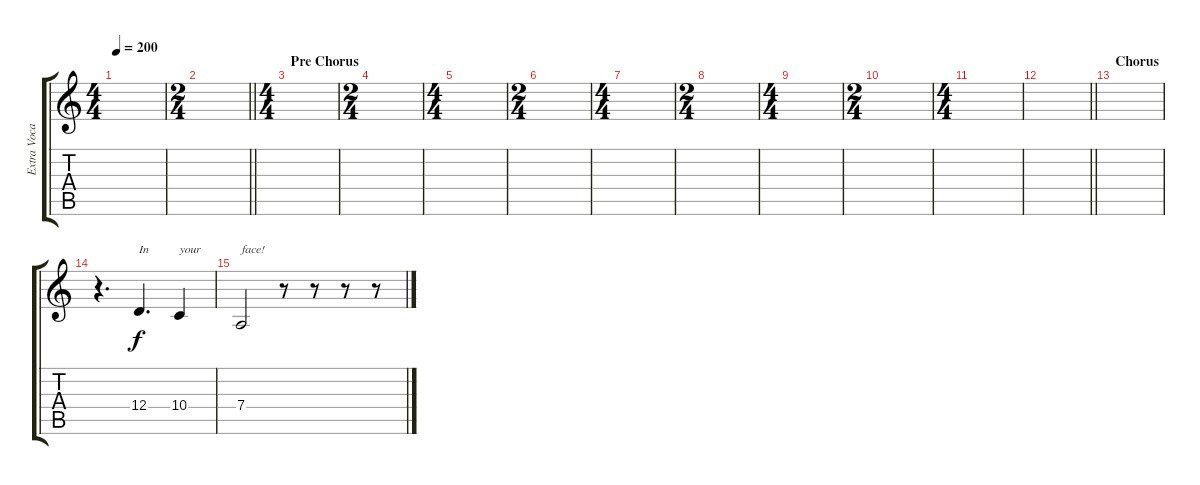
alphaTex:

\track ("Extra Vocals" "Extra Voca") {instrument lead2sawtooth}
\staff {score tabs}
\tuning (E4 B3 G3 D3 A2 E2) {hide}
\ts (4 4)
\tempo 200
\clef g2
\ks c
|
\ts (2 4)
\barLineRight lightlight
|
\ts (4 4)
\section ("" "Pre Chorus")
|
\ts (2 4)
|
\ts (4 4)
|
\ts (2 4)
|
\ts (4 4)
|
\ts (2 4)
|
\ts (4 4)
|
\ts (2 4)
|
\ts (4 4)
|
\barLineRight lightlight
|
\section ("" "Chorus")
|
r.4{d volume 11} 12.4.4{d txt "In"} 10.4.4{txt "your"} |
7.4.2{txt "face!"} r.8 r.8 r.8 r.8
